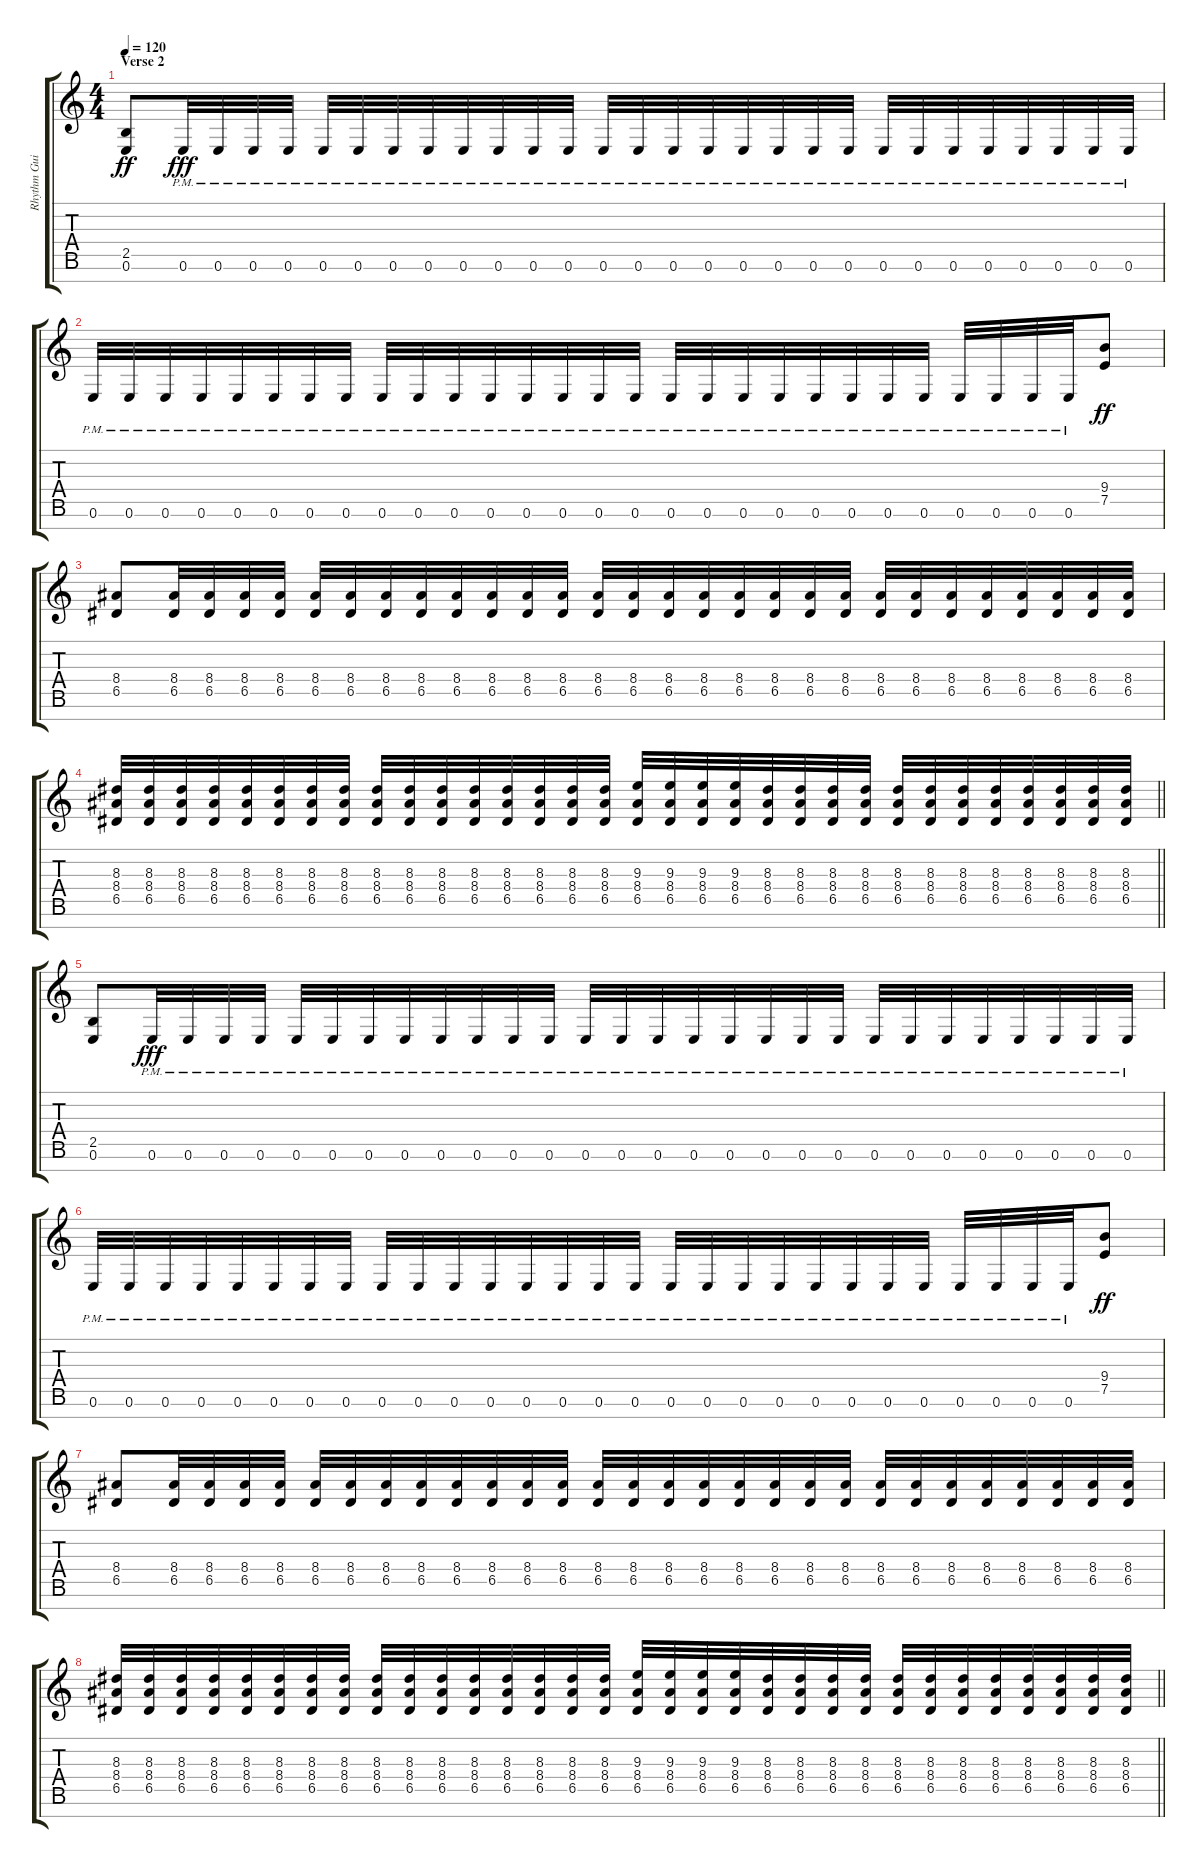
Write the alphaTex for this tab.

\track ("Rhythm Guitar 1" "Rhythm Gui") {instrument distortionguitar}
\staff {score tabs}
\tuning (E4 B3 G3 D3 A2 E2 B1) {hide}
\ts (4 4)
\section ("" "Verse 2")
\tempo 120
\clef g2
\ks c
(2.5 0.6).8{dy ff} 0.6{pm}.32{dy fff} 0.6{pm}.32 0.6{pm}.32 0.6{pm}.32 0.6{pm}.32 0.6{pm}.32 0.6{pm}.32 0.6{pm}.32 0.6{pm}.32 0.6{pm}.32 0.6{pm}.32 0.6{pm}.32 0.6{pm}.32 0.6{pm}.32 0.6{pm}.32 0.6{pm}.32 0.6{pm}.32 0.6{pm}.32 0.6{pm}.32 0.6{pm}.32 0.6{pm}.32 0.6{pm}.32 0.6{pm}.32 0.6{pm}.32 0.6{pm}.32 0.6{pm}.32 0.6{pm}.32 0.6{pm}.32 |
0.6{pm}.32 0.6{pm}.32 0.6{pm}.32 0.6{pm}.32 0.6{pm}.32 0.6{pm}.32 0.6{pm}.32 0.6{pm}.32 0.6{pm}.32 0.6{pm}.32 0.6{pm}.32 0.6{pm}.32 0.6{pm}.32 0.6{pm}.32 0.6{pm}.32 0.6{pm}.32 0.6{pm}.32 0.6{pm}.32 0.6{pm}.32 0.6{pm}.32 0.6{pm}.32 0.6{pm}.32 0.6{pm}.32 0.6{pm}.32 0.6{pm}.32 0.6{pm}.32 0.6{pm}.32 0.6{pm}.32 (9.4 7.5).8{dy ff} |
(8.4 6.5).8 (8.4 6.5).32 (8.4 6.5).32 (8.4 6.5).32 (8.4 6.5).32 (8.4 6.5).32 (8.4 6.5).32 (8.4 6.5).32 (8.4 6.5).32 (8.4 6.5).32 (8.4 6.5).32 (8.4 6.5).32 (8.4 6.5).32 (8.4 6.5).32 (8.4 6.5).32 (8.4 6.5).32 (8.4 6.5).32 (8.4 6.5).32 (8.4 6.5).32 (8.4 6.5).32 (8.4 6.5).32 (8.4 6.5).32 (8.4 6.5).32 (8.4 6.5).32 (8.4 6.5).32 (8.4 6.5).32 (8.4 6.5).32 (8.4 6.5).32 (8.4 6.5).32 |
\barLineRight lightlight
(8.3 8.4 6.5).32 (8.3 8.4 6.5).32 (8.3 8.4 6.5).32 (8.3 8.4 6.5).32 (8.3 8.4 6.5).32 (8.3 8.4 6.5).32 (8.3 8.4 6.5).32 (8.3 8.4 6.5).32 (8.3 8.4 6.5).32 (8.3 8.4 6.5).32 (8.3 8.4 6.5).32 (8.3 8.4 6.5).32 (8.3 8.4 6.5).32 (8.3 8.4 6.5).32 (8.3 8.4 6.5).32 (8.3 8.4 6.5).32 (9.3 8.4 6.5).32 (9.3 8.4 6.5).32 (9.3 8.4 6.5).32 (9.3 8.4 6.5).32 (8.3 8.4 6.5).32 (8.3 8.4 6.5).32 (8.3 8.4 6.5).32 (8.3 8.4 6.5).32 (8.3 8.4 6.5).32 (8.3 8.4 6.5).32 (8.3 8.4 6.5).32 (8.3 8.4 6.5).32 (8.3 8.4 6.5).32 (8.3 8.4 6.5).32 (8.3 8.4 6.5).32 (8.3 8.4 6.5).32 |
(2.5 0.6).8 0.6{pm}.32{dy fff} 0.6{pm}.32 0.6{pm}.32 0.6{pm}.32 0.6{pm}.32 0.6{pm}.32 0.6{pm}.32 0.6{pm}.32 0.6{pm}.32 0.6{pm}.32 0.6{pm}.32 0.6{pm}.32 0.6{pm}.32 0.6{pm}.32 0.6{pm}.32 0.6{pm}.32 0.6{pm}.32 0.6{pm}.32 0.6{pm}.32 0.6{pm}.32 0.6{pm}.32 0.6{pm}.32 0.6{pm}.32 0.6{pm}.32 0.6{pm}.32 0.6{pm}.32 0.6{pm}.32 0.6{pm}.32 |
0.6{pm}.32 0.6{pm}.32 0.6{pm}.32 0.6{pm}.32 0.6{pm}.32 0.6{pm}.32 0.6{pm}.32 0.6{pm}.32 0.6{pm}.32 0.6{pm}.32 0.6{pm}.32 0.6{pm}.32 0.6{pm}.32 0.6{pm}.32 0.6{pm}.32 0.6{pm}.32 0.6{pm}.32 0.6{pm}.32 0.6{pm}.32 0.6{pm}.32 0.6{pm}.32 0.6{pm}.32 0.6{pm}.32 0.6{pm}.32 0.6{pm}.32 0.6{pm}.32 0.6{pm}.32 0.6{pm}.32 (9.4 7.5).8{dy ff} |
(8.4 6.5).8 (8.4 6.5).32 (8.4 6.5).32 (8.4 6.5).32 (8.4 6.5).32 (8.4 6.5).32 (8.4 6.5).32 (8.4 6.5).32 (8.4 6.5).32 (8.4 6.5).32 (8.4 6.5).32 (8.4 6.5).32 (8.4 6.5).32 (8.4 6.5).32 (8.4 6.5).32 (8.4 6.5).32 (8.4 6.5).32 (8.4 6.5).32 (8.4 6.5).32 (8.4 6.5).32 (8.4 6.5).32 (8.4 6.5).32 (8.4 6.5).32 (8.4 6.5).32 (8.4 6.5).32 (8.4 6.5).32 (8.4 6.5).32 (8.4 6.5).32 (8.4 6.5).32 |
\barLineRight lightlight
(8.3 8.4 6.5).32 (8.3 8.4 6.5).32 (8.3 8.4 6.5).32 (8.3 8.4 6.5).32 (8.3 8.4 6.5).32 (8.3 8.4 6.5).32 (8.3 8.4 6.5).32 (8.3 8.4 6.5).32 (8.3 8.4 6.5).32 (8.3 8.4 6.5).32 (8.3 8.4 6.5).32 (8.3 8.4 6.5).32 (8.3 8.4 6.5).32 (8.3 8.4 6.5).32 (8.3 8.4 6.5).32 (8.3 8.4 6.5).32 (9.3 8.4 6.5).32 (9.3 8.4 6.5).32 (9.3 8.4 6.5).32 (9.3 8.4 6.5).32 (8.3 8.4 6.5).32 (8.3 8.4 6.5).32 (8.3 8.4 6.5).32 (8.3 8.4 6.5).32 (8.3 8.4 6.5).32 (8.3 8.4 6.5).32 (8.3 8.4 6.5).32 (8.3 8.4 6.5).32 (8.3 8.4 6.5).32 (8.3 8.4 6.5).32 (8.3 8.4 6.5).32 (8.3 8.4 6.5).32
